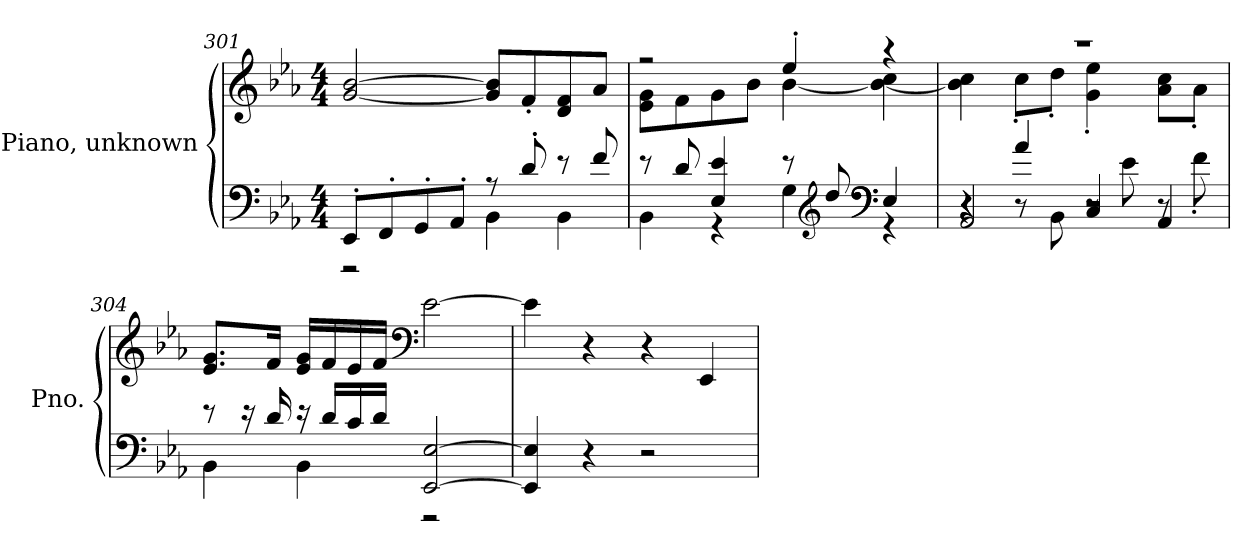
**kern	**kern
*part1	*part1
*staff2	*staff1
*I"Piano, unknown	*
*I'Pno.	*
*clefF4	*clefG2
*k[b-e-a-]	*k[b-e-a-]
*M4/4	*M4/4
=301	=301
*^	*
8EE-'/L	2r	[2g/ [2b-/
8FF'/	.	.
8GG'/	.	.
8AA-'/J	.	.
8r	4BB-\	8g/] 8b-/]L
8d'/	.	8f'/
8r	4BB-\	8d/ 8f/
8f/	.	8a-/J
!!LO:LB:g=z
=302	=302	=302
*	*	*^
8r	4BB-\	2r	8e-\ 8g\L
8d/	.	.	8f\
4E-/ 4e-/	4r	.	8g\
.	.	.	8b-\J
8r	4G\	4ee-'/	[4b-\
*clefG2	*	*	*
8dd/	.	.	.
*clefF4	*	*	*
4E-/	4r	4r	4b-\_ 4cc\
=303	=303	=303	=303
*	*^	*	*
4r	4r	2AA-/	1r	4b-\] 4cc\
4a-/	8r	.	.	8cc'\L
.	8BB-\	.	.	8dd'\J
2r	8r	4C/	.	4g\' 4ee-\'
.	8e-\	.	.	.
.	8r	4AA-/	.	8a-\ 8cc\L
.	8f'\	.	.	8a-'\J
*	*v	*v	*	*
*	*	*v	*v
=304	=304	=304
8r	4BB-\	8.e-/ 8.g/L
16r	.	.
16d/	.	16f/Jk
16r	4BB-\	16e-/ 16g/LL
16d/LL	.	16f/
16c/	.	16e-/
16d/JJ	.	16f/JJ
*	*	*clefF4
[2EE-/ [2E-/	2r	[2e-\
*v	*v	*
=305	=305
4EE-/] 4E-/]	4e-\]
4r	4r
2r	4r
.	4EE-/
=	=
*-	*-
